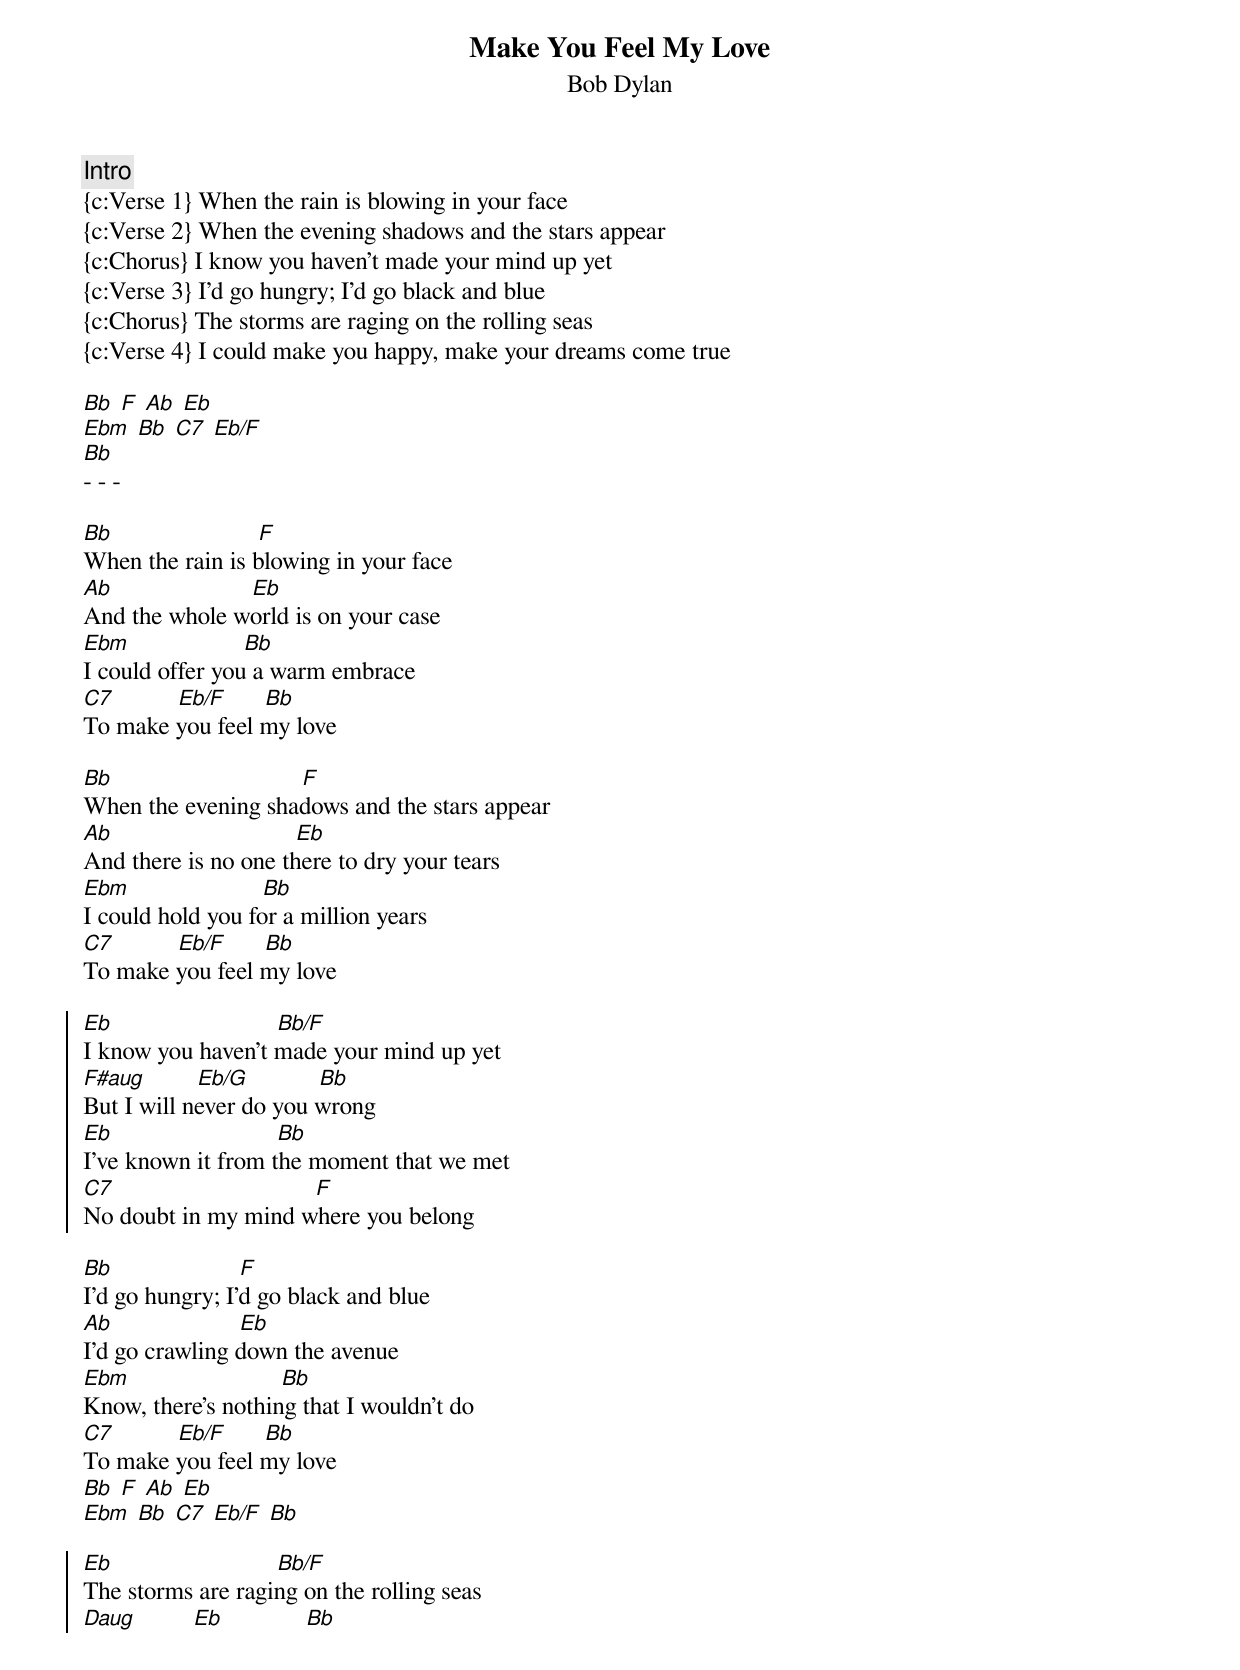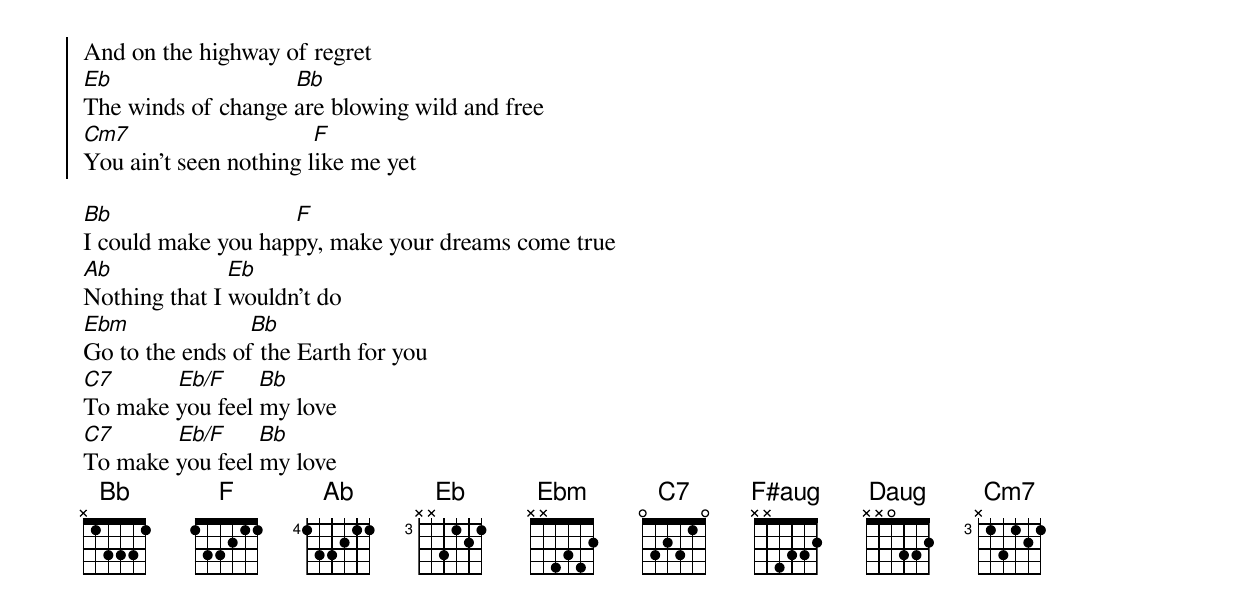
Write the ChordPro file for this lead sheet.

{t: Make You Feel My Love}
{st: Bob Dylan}
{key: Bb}
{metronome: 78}
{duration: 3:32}


{c:Intro}
{c:Verse 1} When the rain is blowing in your face
{c:Verse 2} When the evening shadows and the stars appear
{c:Chorus} I know you haven't made your mind up yet
{c:Verse 3} I'd go hungry; I'd go black and blue
{c:Chorus} The storms are raging on the rolling seas
{c:Verse 4} I could make you happy, make your dreams come true

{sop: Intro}
[Bb] [F] [Ab] [Eb]
[Ebm] [Bb] [C7] [Eb/F]
[Bb]
- - -
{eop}

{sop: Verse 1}
[Bb]                       [F]
When the rain is blowing in your face
[Ab]                      [Eb]
And the whole world is on your case
[Ebm]                  [Bb]
I could offer you a warm embrace
[C7]          [Eb/F]      [Bb]
To make you feel my love
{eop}

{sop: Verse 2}
[Bb]                              [F]
When the evening shadows and the stars appear
[Ab]                             [Eb]
And there is no one there to dry your tears
[Ebm]                     [Bb]
I could hold you for a million years
[C7]          [Eb/F]      [Bb]
To make you feel my love
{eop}

{soc}
[Eb]                          [Bb/F]
I know you haven't made your mind up yet
[F#aug]        [Eb/G]           [Bb]
But I will never do you wrong
[Eb]                          [Bb]
I've known it from the moment that we met
[C7]                                [F]
No doubt in my mind where you belong
{eoc}

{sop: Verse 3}
[Bb]                    [F]
I'd go hungry; I'd go black and blue
[Ab]                    [Eb]
I'd go crawling down the avenue
[Ebm]                        [Bb]
Know, there's nothing that I wouldn't do
[C7]          [Eb/F]      [Bb]
To make you feel my love
[Bb] [F] [Ab] [Eb]
[Ebm] [Bb] [C7] [Eb/F] [Bb]
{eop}

{soc}
[Eb]                          [Bb/F]
The storms are raging on the rolling seas
[Daug]         [Eb]             [Bb]
And on the highway of regret
[Eb]                             [Bb]
The winds of change are blowing wild and free
[Cm7]                             [F]
You ain't seen nothing like me yet
{eoc}

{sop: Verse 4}
[Bb]                             [F]
I could make you happy, make your dreams come true
[Ab]                  [Eb]
Nothing that I wouldn't do
[Ebm]                   [Bb]
Go to the ends of the Earth for you
[C7]          [Eb/F]     [Bb]
To make you feel my love
[C7]          [Eb/F]     [Bb]
To make you feel my love
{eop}
